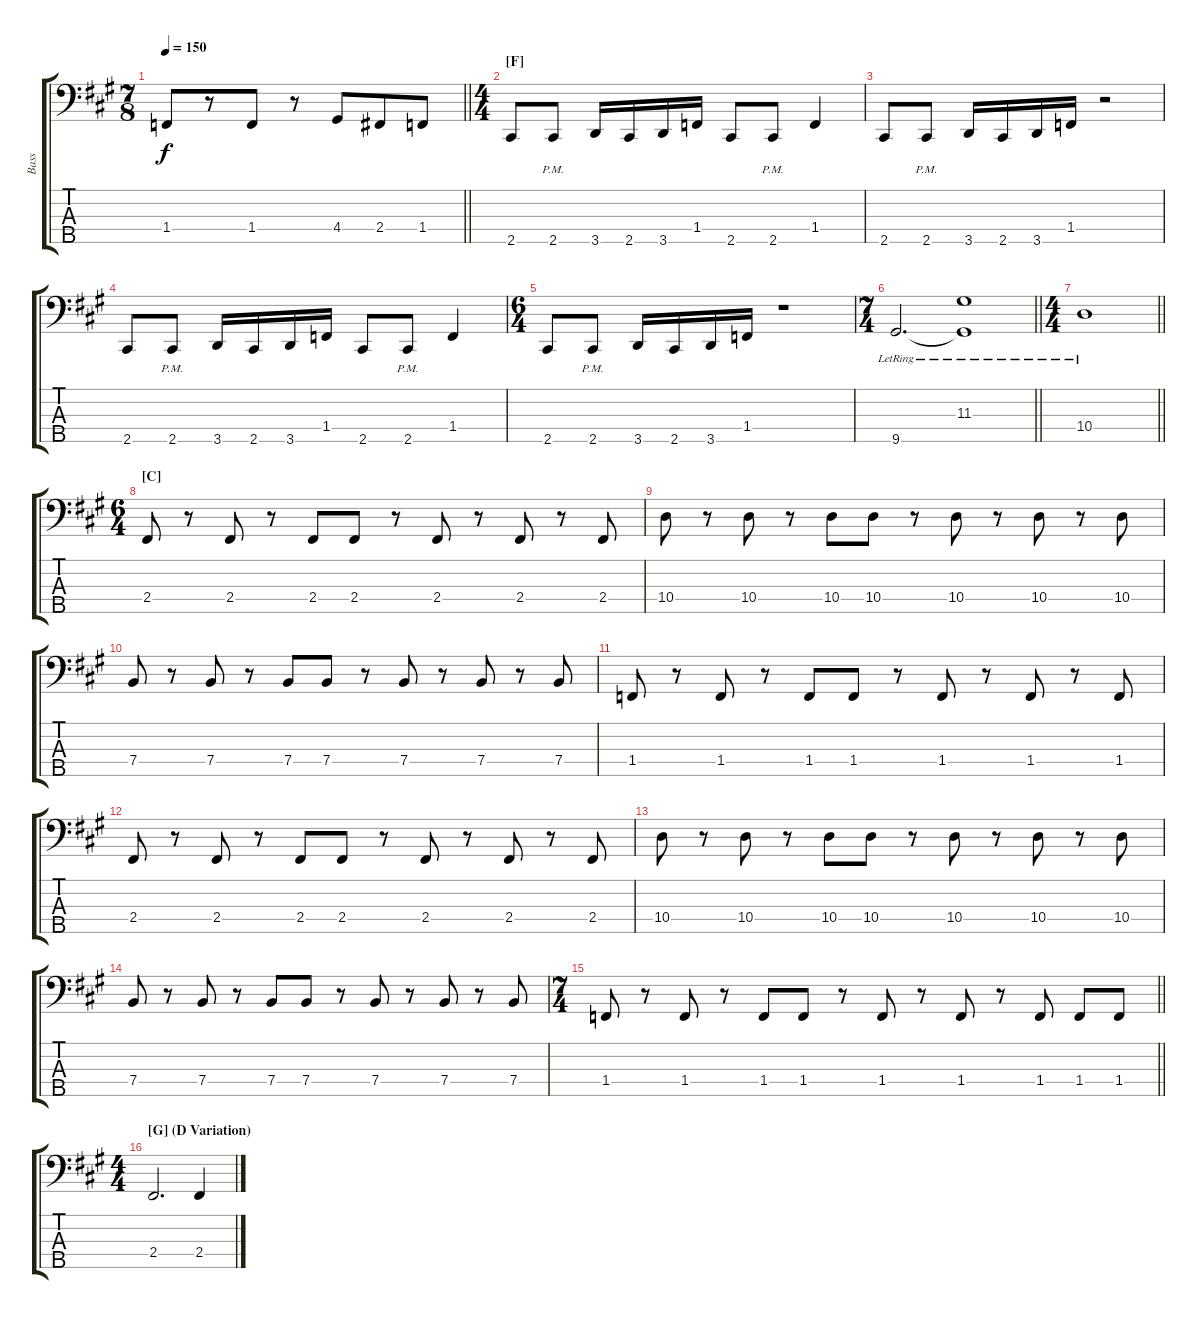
\track ("Bass" "Bass") {instrument electricbassfinger}
\staff {score tabs}
\tuning (G2 D2 A1 E1 B0) {hide}
\ts (7 8)
\tempo 150
\clef f4
\barLineRight lightlight
\ks f#minor
1.4.8{dy f} r.8 1.4.8 r.8 4.4.8 2.4.8 1.4.8 |
\ts (4 4)
\section ("" "[F]")
2.5.8 2.5{pm}.8 3.5.16 2.5.16 3.5.16 1.4.16 2.5.8 2.5{pm}.8 1.4.4 |
2.5.8 2.5{pm}.8 3.5.16 2.5.16 3.5.16 1.4.16 r.2 |
2.5.8 2.5{pm}.8 3.5.16 2.5.16 3.5.16 1.4.16 2.5.8 2.5{pm}.8 1.4.4 |
\ts (6 4)
2.5.8 2.5{pm}.8 3.5.16 2.5.16 3.5.16 1.4.16 r.1 |
\ts (7 4)
\barLineRight lightlight
9.5{lr}.2{d} (11.3{lr} 9.5{t}).1 |
\ts (4 4)
\barLineRight lightlight
10.4{lr}.1 |
\ts (6 4)
\section ("" "[C]")
2.4.8 r.8 2.4.8 r.8 2.4.8 2.4.8 r.8 2.4.8 r.8 2.4.8 r.8 2.4.8 |
10.4.8 r.8 10.4.8 r.8 10.4.8 10.4.8 r.8 10.4.8 r.8 10.4.8 r.8 10.4.8 |
7.4.8 r.8 7.4.8 r.8 7.4.8 7.4.8 r.8 7.4.8 r.8 7.4.8 r.8 7.4.8 |
1.4.8 r.8 1.4.8 r.8 1.4.8 1.4.8 r.8 1.4.8 r.8 1.4.8 r.8 1.4.8 |
2.4.8 r.8 2.4.8 r.8 2.4.8 2.4.8 r.8 2.4.8 r.8 2.4.8 r.8 2.4.8 |
10.4.8 r.8 10.4.8 r.8 10.4.8 10.4.8 r.8 10.4.8 r.8 10.4.8 r.8 10.4.8 |
7.4.8 r.8 7.4.8 r.8 7.4.8 7.4.8 r.8 7.4.8 r.8 7.4.8 r.8 7.4.8 |
\ts (7 4)
\barLineRight lightlight
1.4.8 r.8 1.4.8 r.8 1.4.8 1.4.8 r.8 1.4.8 r.8 1.4.8 r.8 1.4.8 1.4.8 1.4.8 |
\ts (4 4)
\section ("" "[G] (D Variation)")
2.4.2{d} 2.4.4
